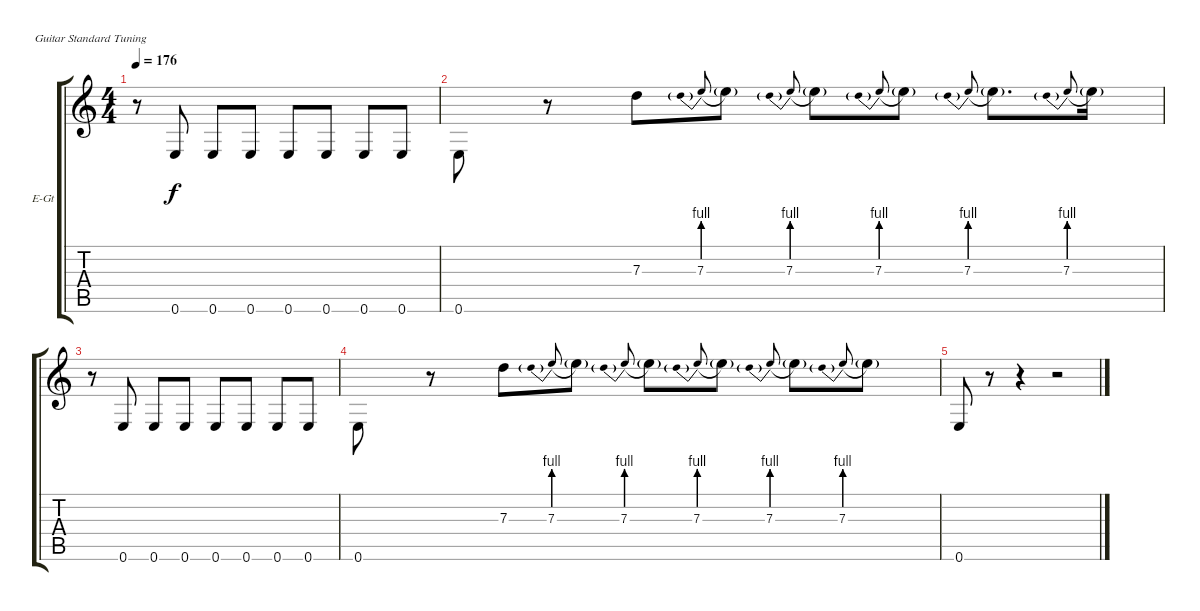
\defaultSystemsLayout 4
\bracketExtendMode groupsimilarinstruments
\firstSystemTrackNameOrientation horizontal
\otherSystemsTrackNameOrientation horizontal
\track ("Electric Guitar" "E-Gt") {instrument distortionguitar}
\staff {score tabs}
\tuning (E4 B3 G3 D3 A2 E2)
\ts (4 4)
\tempo 176
\clef g2
\ks c
r.8{dy f} 0.6.8 0.6.8 0.6.8 0.6.8 0.6.8 0.6.8 0.6.8 |
0.6.8{beam invert} r.8 7.3.8 7.3{be (prebend 0 4 60 4)}.8{gr onbeat} 7.3{t}.8 7.3{be (prebend 0 4 60 4)}.8{gr onbeat} 7.3{t}.8 7.3{be (prebend 0 4 60 4)}.8{gr onbeat} 7.3{t}.8 7.3{be (prebend 0 4 60 4)}.8{gr onbeat} 7.3{t}.8{d} 7.3{be (prebend 0 4 60 4)}.8{gr onbeat} 7.3{t}.16 |
r.8 0.6.8 0.6.8 0.6.8 0.6.8 0.6.8 0.6.8 0.6.8 |
0.6.8{beam invert} r.8 7.3.8 7.3{be (prebend 0 4 60 4)}.8{gr onbeat} 7.3{t}.8 7.3{be (prebend 0 4 60 4)}.8{gr onbeat} 7.3{t}.8 7.3{be (prebend 0 4 60 4)}.8{gr onbeat} 7.3{t}.8 7.3{be (prebend 0 4 60 4)}.8{gr onbeat} 7.3{t}.8 7.3{be (prebend 0 4 60 4)}.8{gr onbeat} 7.3{t}.8 |
0.6.8 r.8 r.4 r.2
